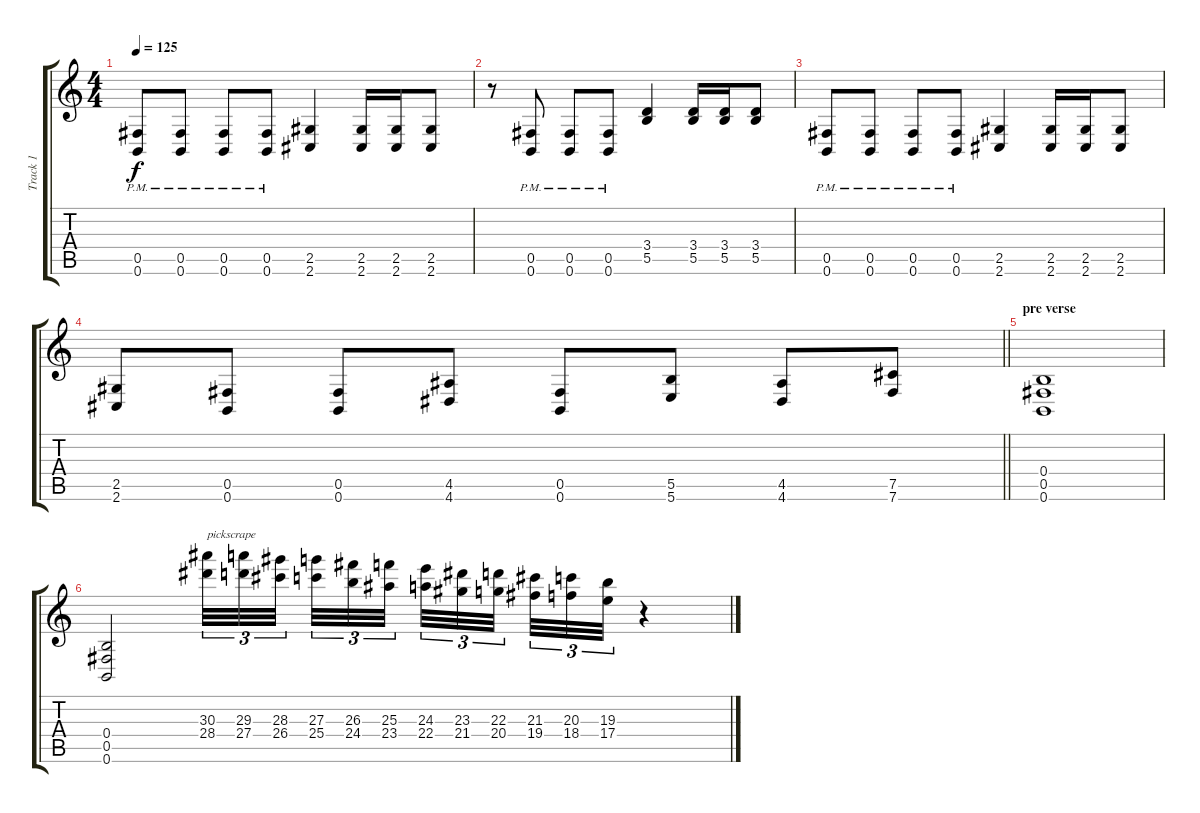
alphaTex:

\track ("Track 1" "Track 1") {instrument distortionguitar}
\staff {score tabs}
\tuning (Db4 Ab3 E3 B2 Gb2 B1) {hide}
\ts (4 4)
\tempo 125
\clef g2
\ks c
(0.5{pm} 0.6{pm}).8{dy f} (0.5{pm} 0.6{pm}).8 (0.5{pm} 0.6{pm}).8 (0.5{pm} 0.6{pm}).8 (2.5 2.6).4 (2.5 2.6).16 (2.5 2.6).16 (2.5 2.6).8 |
r.8 (0.5{pm} 0.6{pm}).8 (0.5{pm} 0.6{pm}).8 (0.5{pm} 0.6{pm}).8 (3.4 5.5).4 (3.4 5.5).16 (3.4 5.5).16 (3.4 5.5).8 |
(0.5{pm} 0.6{pm}).8 (0.5{pm} 0.6{pm}).8 (0.5{pm} 0.6{pm}).8 (0.5{pm} 0.6{pm}).8 (2.5 2.6).4 (2.5 2.6).16 (2.5 2.6).16 (2.5 2.6).8 |
\barLineRight lightlight
(2.5 2.6).8 (0.5 0.6).8 (0.5 0.6).8 (4.5 4.6).8 (0.5 0.6).8 (5.5 5.6).8 (4.5 4.6).8 (7.5 7.6).8 |
\section ("" "pre verse")
(0.4 0.5 0.6).1 |
(0.4 0.5 0.6).2 (30.3 28.4).32{tu (3 2) txt "pickscrape" instrument guitarfretnoise} (29.3 27.4).32{tu (3 2)} (28.3 26.4).32{tu (3 2) beam splitsecondary} (27.3 25.4).32{tu (3 2)} (26.3 24.4).32{tu (3 2)} (25.3 23.4).32{tu (3 2) beam splitsecondary} (24.3 22.4).32{tu (3 2)} (23.3 21.4).32{tu (3 2)} (22.3 20.4).32{tu (3 2) beam splitsecondary} (21.3 19.4).32{tu (3 2)} (20.3 18.4).32{tu (3 2)} (19.3 17.4).32{tu (3 2)} r.4
